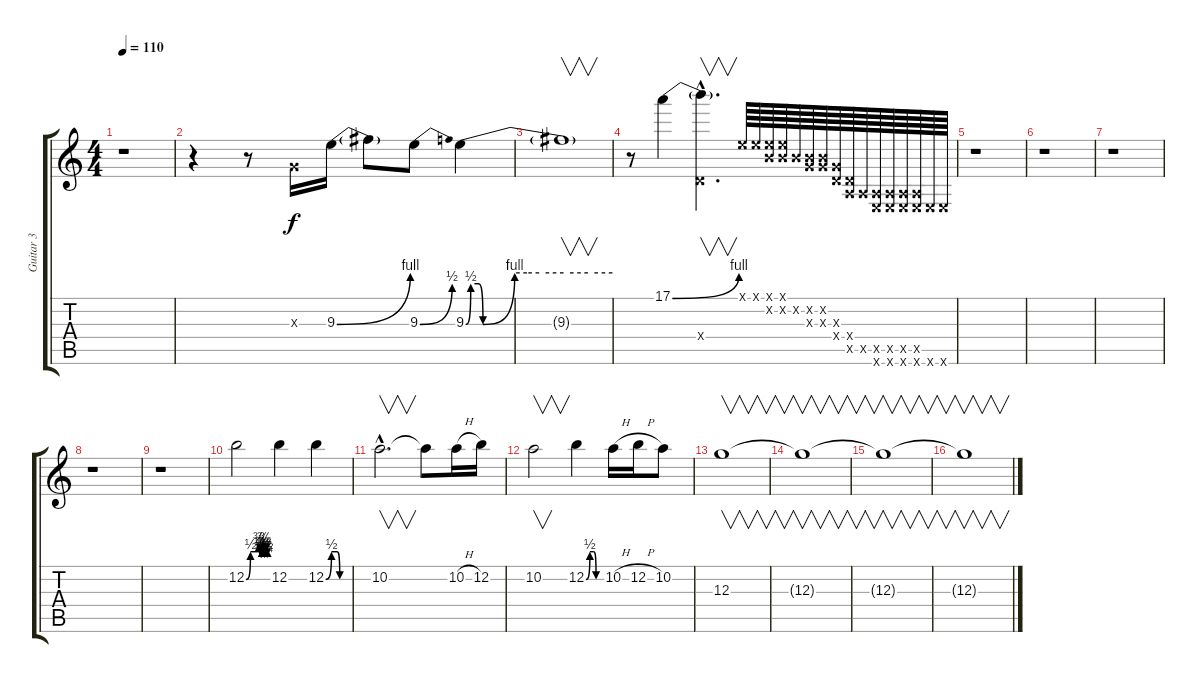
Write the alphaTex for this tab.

\track ("Guitar 3" "Guitar 3") {instrument distortionguitar}
\staff {score tabs}
\tuning (E4 B3 G3 D3 A2 E2) {hide}
\ts (4 4)
\tempo 110
\clef g2
\ks c
r.1{dy f} |
r.4 r.8 0.3{x}.16 9.3{be (bend 0 0 60 4)}.16 9.3{t}.8 9.3{be (bend 0 0 60 2)}.8 9.3{be (custom 0 0 2 2 5 2 7 0 20 4 25 4 30 4 40 4 50 4 60 4)}.4 |
9.3{t}.1{v} |
r.8 17.1{be (bend 0 0 60 4)}.4 (17.1{hac t} 0.4{hac x}).4{v d} 0.1{x}.64 0.1{x}.64 (0.1{x} 0.2{x}).64 (0.1{x} 0.2{x}).64 0.2{x}.64 (0.2{x} 0.3{x}).64 (0.2{x} 0.3{x}).64 (0.3{x} 0.4{x}).64 (0.4{x} 0.5{x}).64 0.5{x}.64 (0.5{x} 0.6{x}).64 (0.5{x} 0.6{x}).64 (0.5{x} 0.6{x}).64 (0.5{x} 0.6{x}).64 0.6{x}.64 0.6{x}.64 |
r.1 |
r.1 |
r.1 |
r.1 |
r.1 |
12.2{be (custom 0 0 12 2 30 2 35 3 38 2 41 1 44 2 46 3 48 2 50 1 52 2 54 3 56 2 58 1 60 2)}.2 12.2.4 12.2{be (custom 0 0 15 2 30 2 37 0 45 0 60 0)}.4 |
10.2{hac}.2{v d} 10.2{t}.8 10.2{h}.16 12.2.16 |
10.2.2{v} 12.2{be (custom 0 0 15 2 30 2 39 0 45 0 60 0)}.4 10.2{h}.16 12.2{h}.16 10.2.8 |
12.3.1{v volume 8} |
12.3{t}.1{v} |
12.3{t}.1{v volume 1} |
12.3{t}.1{v}
